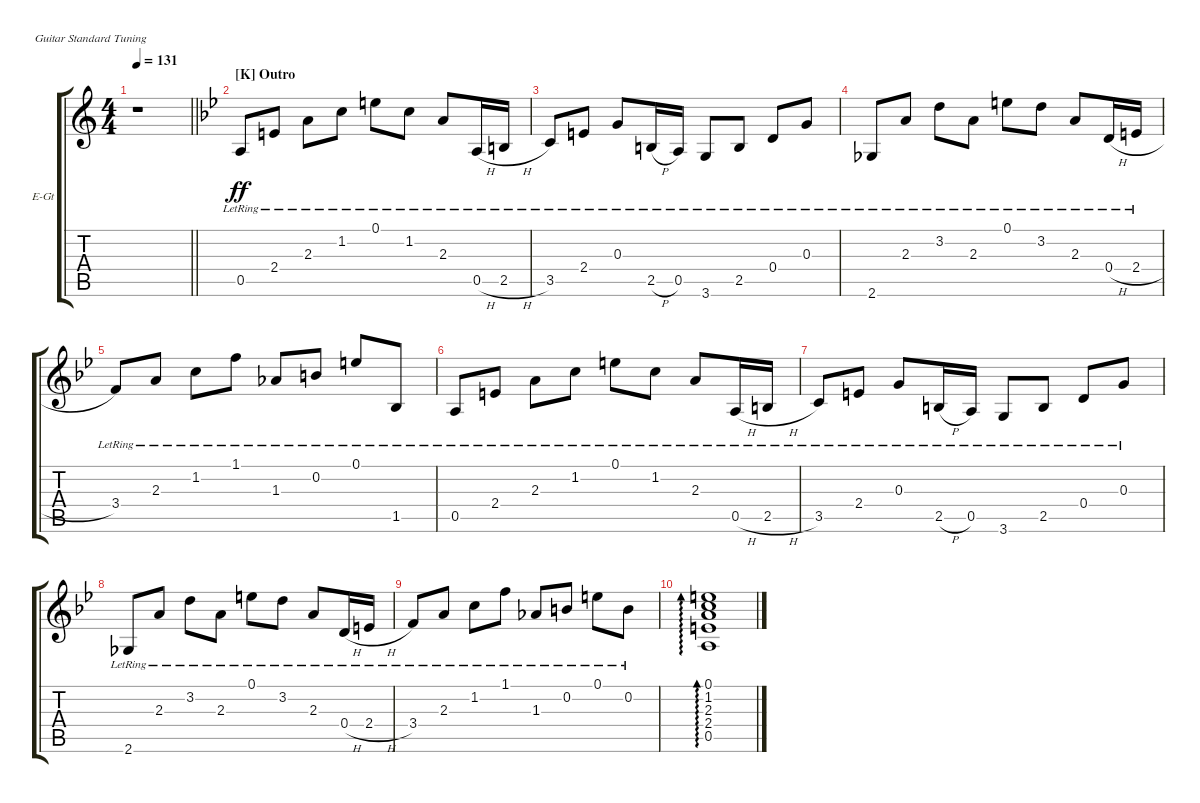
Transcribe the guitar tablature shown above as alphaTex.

\bracketExtendMode groupsimilarinstruments
\firstSystemTrackNameOrientation horizontal
\otherSystemsTrackNameOrientation horizontal
\track ("Clean Guitar 2" "E-Gt") {instrument electricguitarclean}
\staff {score tabs}
\tuning (E4 B3 G3 D3 A2 E2)
\ts (4 4)
\tempo 131
\clef g2
\scale
0.259414
\barLineRight lightlight
\ks aminor
r.1{dy ff} |
\section ("K" "Outro")
\scale
0.481172
\ks gminor
0.5{lr}.8 2.4{lr}.8 2.3{lr}.8 1.2{lr}.8 0.1{lr}.8 1.2{lr}.8 2.3{lr}.8 0.5{h lr}.16 2.5{h lr}.16 |
\scale
0.333333 3.5{lr}.8 2.4{lr}.8 0.3{lr}.8 2.5{h lr}.16 0.5{lr}.16 3.6{lr}.8 2.5{lr}.8 0.4{lr}.8 0.3{lr}.8 |
\scale
0.333333 2.6{lr}.8 2.3{lr}.8 3.2{lr}.8 2.3{lr}.8 0.1{lr}.8 3.2{lr}.8 2.3{lr}.8 0.4{h lr}.16 2.4{h lr}.16 |
\scale
0.333333 3.4{lr}.8 2.3{lr}.8 1.2{lr}.8 1.1{lr}.8 1.3{lr}.8 0.2{lr}.8 0.1{lr}.8 1.5{lr}.8 |
\scale
0.333333 0.5{lr}.8 2.4{lr}.8 2.3{lr}.8 1.2{lr}.8 0.1{lr}.8 1.2{lr}.8 2.3{lr}.8 0.5{h lr}.16 2.5{h lr}.16 |
\scale
0.333333 3.5{lr}.8 2.4{lr}.8 0.3{lr}.8 2.5{h lr}.16 0.5{lr}.16 3.6{lr}.8 2.5{lr}.8 0.4{lr}.8 0.3{lr}.8 |
\scale
0.333333 2.6{lr}.8 2.3{lr}.8 3.2{lr}.8 2.3{lr}.8 0.1{lr}.8 3.2{lr}.8 2.3{lr}.8 0.4{h lr}.16 2.4{h lr}.16 |
3.4{lr}.8 2.3{lr}.8 1.2{lr}.8 1.1{lr}.8 1.3{lr}.8 0.2{lr}.8 0.1{lr}.8 0.2{lr}.8 |
(0.1 1.2 2.3 2.4 0.5).1{ad 0}
